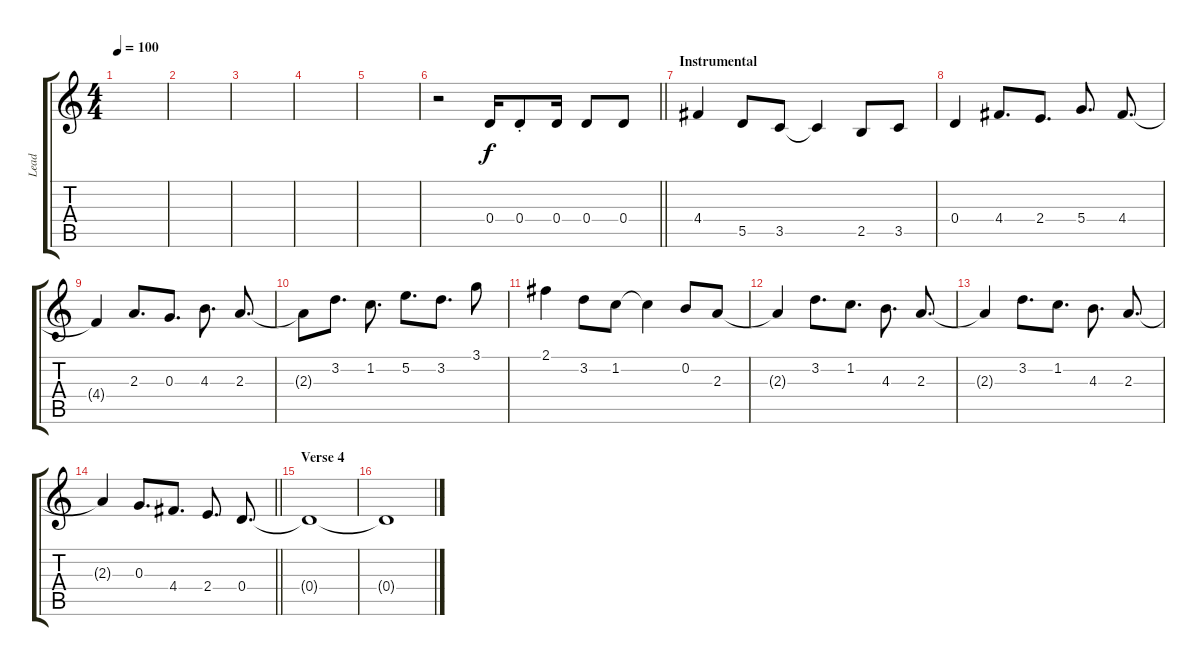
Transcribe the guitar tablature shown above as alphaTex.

\track ("Lead" "Lead") {instrument distortionguitar}
\staff {score tabs}
\tuning (E4 B3 G3 D3 A2 E2) {hide}
\ts (4 4)
\tempo 100
\clef g2
\ks c
|
|
|
|
|
\barLineRight lightlight
r.2 0.4.16 0.4{st}.8 0.4.16 0.4.8 0.4.8 |
\section ("" "Instrumental")
4.4.4 5.5.8 3.5.8 3.5{t}.4 2.5.8 3.5.8 |
0.4.4 4.4.8{d} 2.4.8{d} 5.4.8{d} 4.4.8{d} |
4.4{t}.4 2.3.8{d} 0.3.8{d} 4.3.8{d} 2.3.8{d} |
2.3{t}.8 3.2.8{d} 1.2.8{d} 5.2.8{d} 3.2.8{d} 3.1.8 |
2.1.4 3.2.8 1.2.8 1.2{t}.4 0.2.8 2.3.8 |
2.3{t}.4 3.2.8{d} 1.2.8{d} 4.3.8{d} 2.3.8{d} |
2.3{t}.4 3.2.8{d} 1.2.8{d} 4.3.8{d} 2.3.8{d} |
\barLineRight lightlight
2.3{t}.4 0.3.8{d} 4.4.8{d} 2.4.8{d} 0.4.8{d} |
\section ("" "Verse 4")
0.4{t}.1 |
0.4{t}.1
